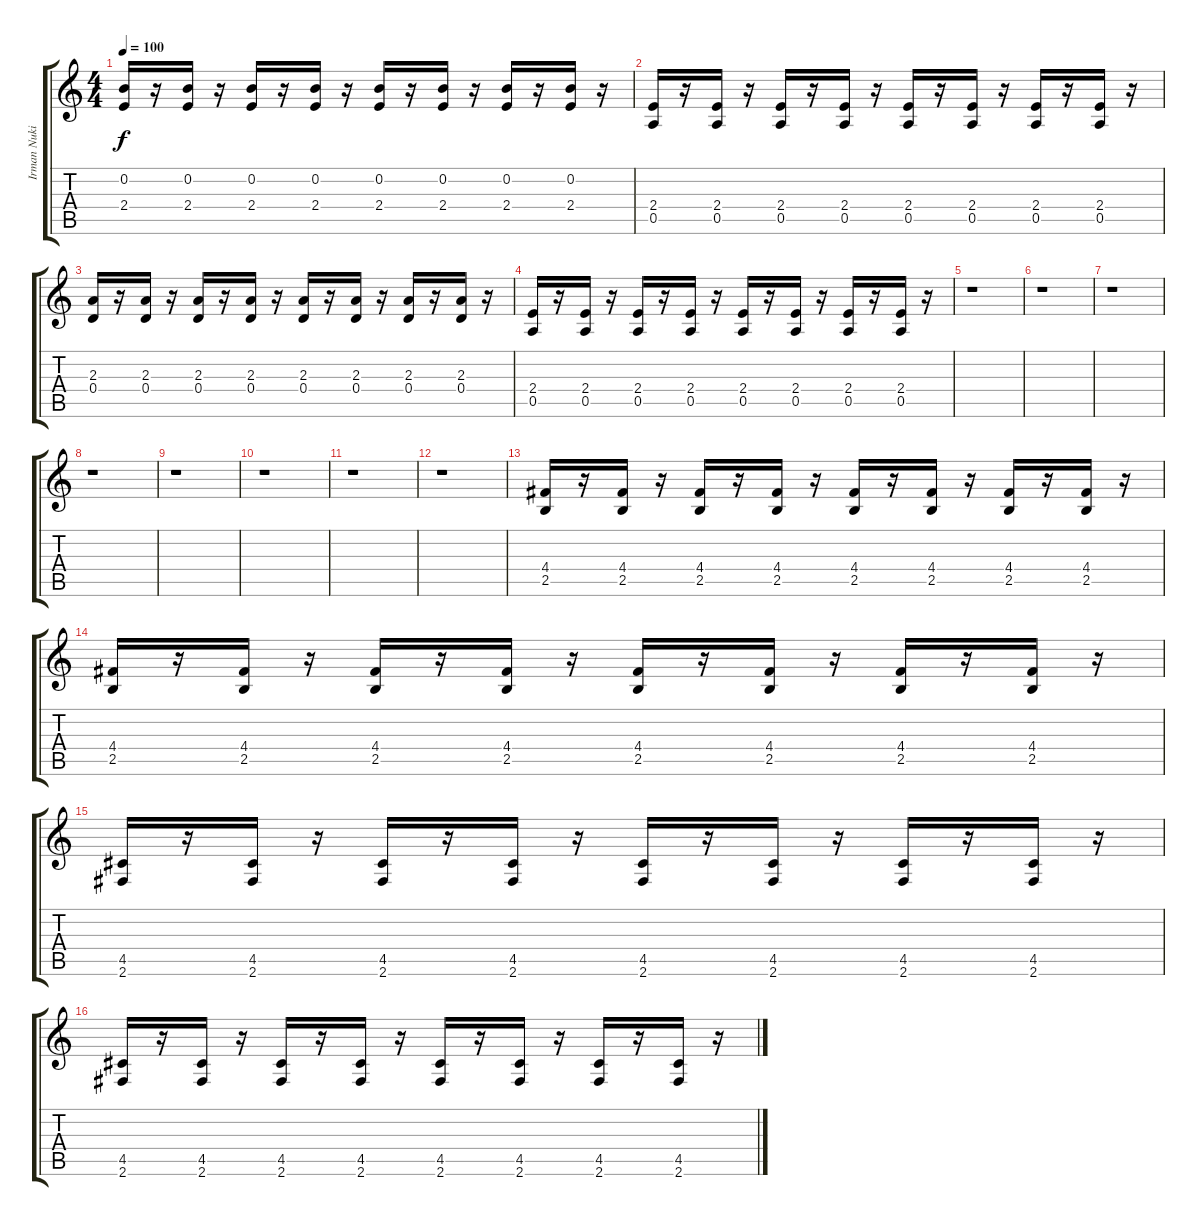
\track ("Irman Nuki Distortion" "Irman Nuki") {instrument distortionguitar}
\staff {score tabs}
\tuning (E4 B3 G3 D3 A2 E2) {hide}
\ts (4 4)
\tempo 100
\clef g2
\ks c
(0.2 2.4).16{dy f} r.16 (0.2 2.4).16 r.16 (0.2 2.4).16 r.16 (0.2 2.4).16 r.16 (0.2 2.4).16 r.16 (0.2 2.4).16 r.16 (0.2 2.4).16 r.16 (0.2 2.4).16 r.16 |
(2.4 0.5).16 r.16 (2.4 0.5).16 r.16 (2.4 0.5).16 r.16 (2.4 0.5).16 r.16 (2.4 0.5).16 r.16 (2.4 0.5).16 r.16 (2.4 0.5).16 r.16 (2.4 0.5).16 r.16 |
(2.3 0.4).16{volume 9} r.16 (2.3 0.4).16{volume 8} r.16 (2.3 0.4).16{volume 8} r.16 (2.3 0.4).16{volume 8} r.16 (2.3 0.4).16{volume 8} r.16 (2.3 0.4).16{volume 8} r.16 (2.3 0.4).16{volume 7} r.16 (2.3 0.4).16{volume 7} r.16 |
(2.4 0.5).16{volume 9} r.16 (2.4 0.5).16 r.16 (2.4 0.5).16 r.16 (2.4 0.5).16 r.16 (2.4 0.5).16 r.16 (2.4 0.5).16 r.16 (2.4 0.5).16 r.16 (2.4 0.5).16 r.16 |
r.1 |
r.1 |
r.1 |
r.1 |
r.1 |
r.1 |
r.1 |
r.1 |
(4.4 2.5).16 r.16 (4.4 2.5).16{volume 9 balance 16 instrument distortionguitar} r.16 (4.4 2.5).16 r.16 (4.4 2.5).16 r.16 (4.4 2.5).16 r.16 (4.4 2.5).16 r.16 (4.4 2.5).16 r.16 (4.4 2.5).16 r.16 |
(4.4 2.5).16 r.16 (4.4 2.5).16 r.16 (4.4 2.5).16 r.16 (4.4 2.5).16 r.16 (4.4 2.5).16 r.16 (4.4 2.5).16 r.16 (4.4 2.5).16 r.16 (4.4 2.5).16 r.16 |
(4.5 2.6).16 r.16 (4.5 2.6).16 r.16 (4.5 2.6).16 r.16 (4.5 2.6).16 r.16 (4.5 2.6).16 r.16 (4.5 2.6).16 r.16 (4.5 2.6).16 r.16 (4.5 2.6).16 r.16 |
(4.5 2.6).16 r.16 (4.5 2.6).16 r.16 (4.5 2.6).16 r.16 (4.5 2.6).16 r.16 (4.5 2.6).16 r.16 (4.5 2.6).16 r.16 (4.5 2.6).16 r.16 (4.5 2.6).16 r.16
